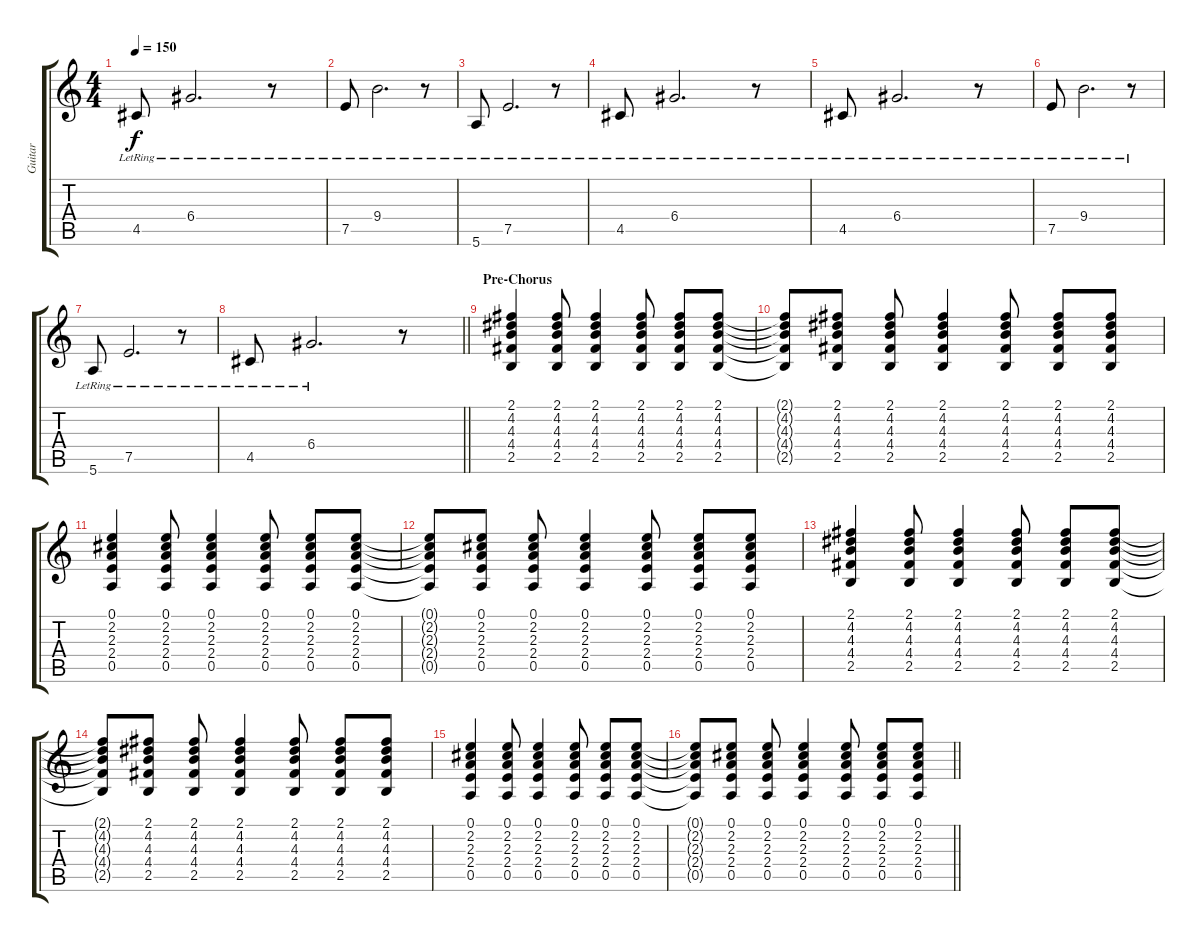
\track ("Guitar" "Guitar") {instrument electricguitarjazz}
\staff {score tabs}
\tuning (E4 B3 G3 D3 A2 E2) {hide}
\ts (4 4)
\tempo 150
\clef g2
\ks c
4.5{lr}.8{dy f} 6.4{lr}.2{d} r.8 |
7.5{lr}.8 9.4{lr}.2{d} r.8 |
5.6{lr}.8 7.5{lr}.2{d} r.8 |
4.5{lr}.8 6.4{lr}.2{d} r.8 |
4.5{lr}.8 6.4{lr}.2{d} r.8 |
7.5{lr}.8 9.4{lr}.2{d} r.8 |
5.6{lr}.8 7.5{lr}.2{d} r.8 |
\barLineRight lightlight
4.5{lr}.8 6.4{lr}.2{d} r.8 |
\section ("" "Pre-Chorus")
(2.1 4.2 4.3 4.4 2.5).4 (2.1 4.2 4.3 4.4 2.5).8 (2.1 4.2 4.3 4.4 2.5).4 (2.1 4.2 4.3 4.4 2.5).8 (2.1 4.2 4.3 4.4 2.5).8 (2.1 4.2 4.3 4.4 2.5).8 |
(2.1{t} 4.2{t} 4.3{t} 4.4{t} 2.5{t}).8 (2.1 4.2 4.3 4.4 2.5).8 (2.1 4.2 4.3 4.4 2.5).8 (2.1 4.2 4.3 4.4 2.5).4 (2.1 4.2 4.3 4.4 2.5).8 (2.1 4.2 4.3 4.4 2.5).8 (2.1 4.2 4.3 4.4 2.5).8 |
(0.1 2.2 2.3 2.4 0.5).4 (0.1 2.2 2.3 2.4 0.5).8 (0.1 2.2 2.3 2.4 0.5).4 (0.1 2.2 2.3 2.4 0.5).8 (0.1 2.2 2.3 2.4 0.5).8 (0.1 2.2 2.3 2.4 0.5).8 |
(0.1{t} 2.2{t} 2.3{t} 2.4{t} 0.5{t}).8 (0.1 2.2 2.3 2.4 0.5).8 (0.1 2.2 2.3 2.4 0.5).8 (0.1 2.2 2.3 2.4 0.5).4 (0.1 2.2 2.3 2.4 0.5).8 (0.1 2.2 2.3 2.4 0.5).8 (0.1 2.2 2.3 2.4 0.5).8 |
(2.1 4.2 4.3 4.4 2.5).4 (2.1 4.2 4.3 4.4 2.5).8 (2.1 4.2 4.3 4.4 2.5).4 (2.1 4.2 4.3 4.4 2.5).8 (2.1 4.2 4.3 4.4 2.5).8 (2.1 4.2 4.3 4.4 2.5).8 |
(2.1{t} 4.2{t} 4.3{t} 4.4{t} 2.5{t}).8 (2.1 4.2 4.3 4.4 2.5).8 (2.1 4.2 4.3 4.4 2.5).8 (2.1 4.2 4.3 4.4 2.5).4 (2.1 4.2 4.3 4.4 2.5).8 (2.1 4.2 4.3 4.4 2.5).8 (2.1 4.2 4.3 4.4 2.5).8 |
(0.1 2.2 2.3 2.4 0.5).4 (0.1 2.2 2.3 2.4 0.5).8 (0.1 2.2 2.3 2.4 0.5).4 (0.1 2.2 2.3 2.4 0.5).8 (0.1 2.2 2.3 2.4 0.5).8 (0.1 2.2 2.3 2.4 0.5).8 |
\barLineRight lightlight
(0.1{t} 2.2{t} 2.3{t} 2.4{t} 0.5{t}).8 (0.1 2.2 2.3 2.4 0.5).8 (0.1 2.2 2.3 2.4 0.5).8 (0.1 2.2 2.3 2.4 0.5).4 (0.1 2.2 2.3 2.4 0.5).8 (0.1 2.2 2.3 2.4 0.5).8 (0.1 2.2 2.3 2.4 0.5).8
